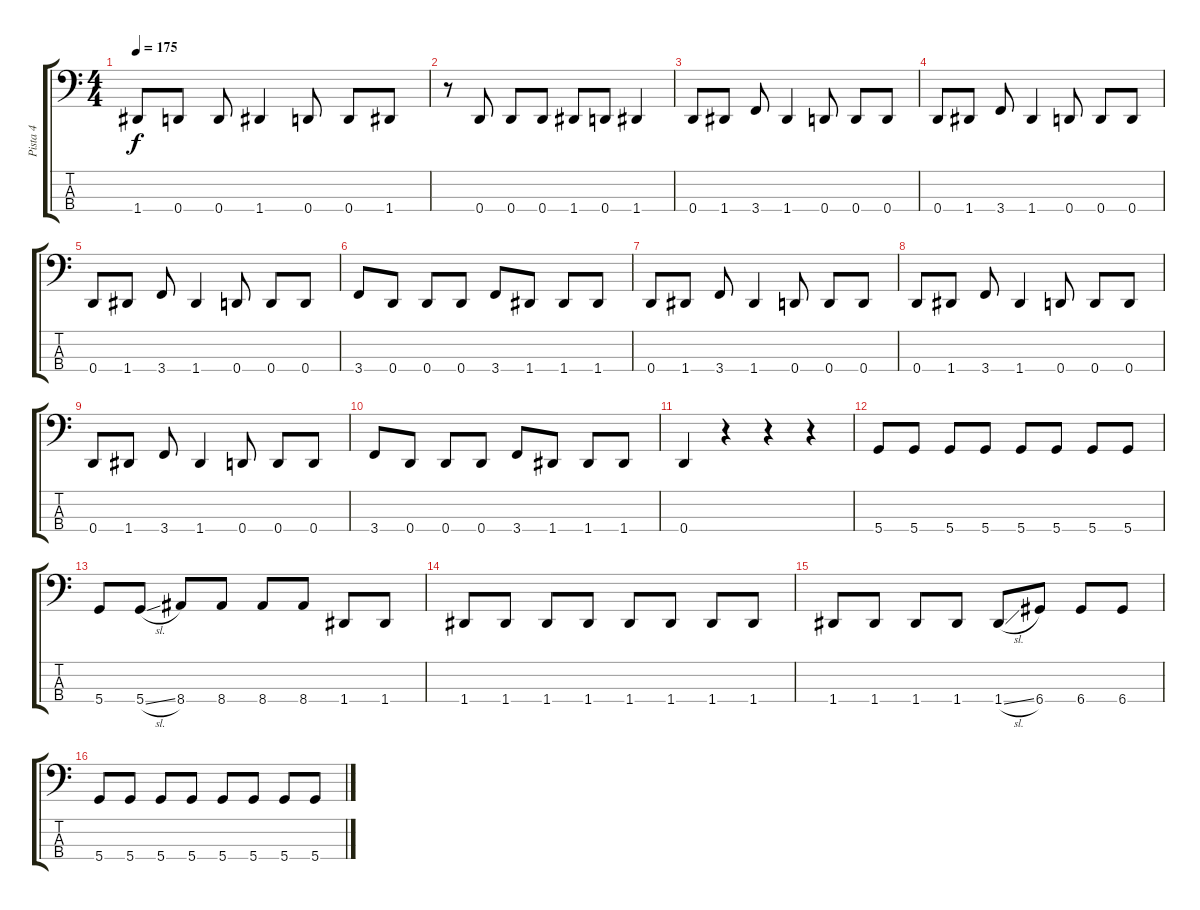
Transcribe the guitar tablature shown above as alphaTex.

\track ("Pista 4" "Pista 4") {instrument electricbasspick}
\staff {score tabs}
\tuning (G2 D2 A1 D1) {hide}
\ts (4 4)
\tempo 175
\clef f4
\ks c
1.4.8{dy f} 0.4.8 0.4.8 1.4.4 0.4.8 0.4.8 1.4.8 |
r.8 0.4.8 0.4.8 0.4.8 1.4.8 0.4.8 1.4.4 |
0.4.8 1.4.8 3.4.8 1.4.4 0.4.8 0.4.8 0.4.8 |
0.4.8 1.4.8 3.4.8 1.4.4 0.4.8 0.4.8 0.4.8 |
0.4.8 1.4.8 3.4.8 1.4.4 0.4.8 0.4.8 0.4.8 |
3.4.8 0.4.8 0.4.8 0.4.8 3.4.8 1.4.8 1.4.8 1.4.8 |
0.4.8 1.4.8 3.4.8 1.4.4 0.4.8 0.4.8 0.4.8 |
0.4.8 1.4.8 3.4.8 1.4.4 0.4.8 0.4.8 0.4.8 |
0.4.8 1.4.8 3.4.8 1.4.4 0.4.8 0.4.8 0.4.8 |
3.4.8 0.4.8 0.4.8 0.4.8 3.4.8 1.4.8 1.4.8 1.4.8 |
0.4.4 r.4 r.4 r.4 |
5.4.8 5.4.8 5.4.8 5.4.8 5.4.8 5.4.8 5.4.8 5.4.8 |
5.4.8 5.4{sl}.8 8.4.8 8.4.8 8.4.8 8.4.8 1.4.8 1.4.8 |
1.4.8 1.4.8 1.4.8 1.4.8 1.4.8 1.4.8 1.4.8 1.4.8 |
1.4.8 1.4.8 1.4.8 1.4.8 1.4{sl}.8 6.4.8 6.4.8 6.4.8 |
5.4.8 5.4.8 5.4.8 5.4.8 5.4.8 5.4.8 5.4.8 5.4.8
